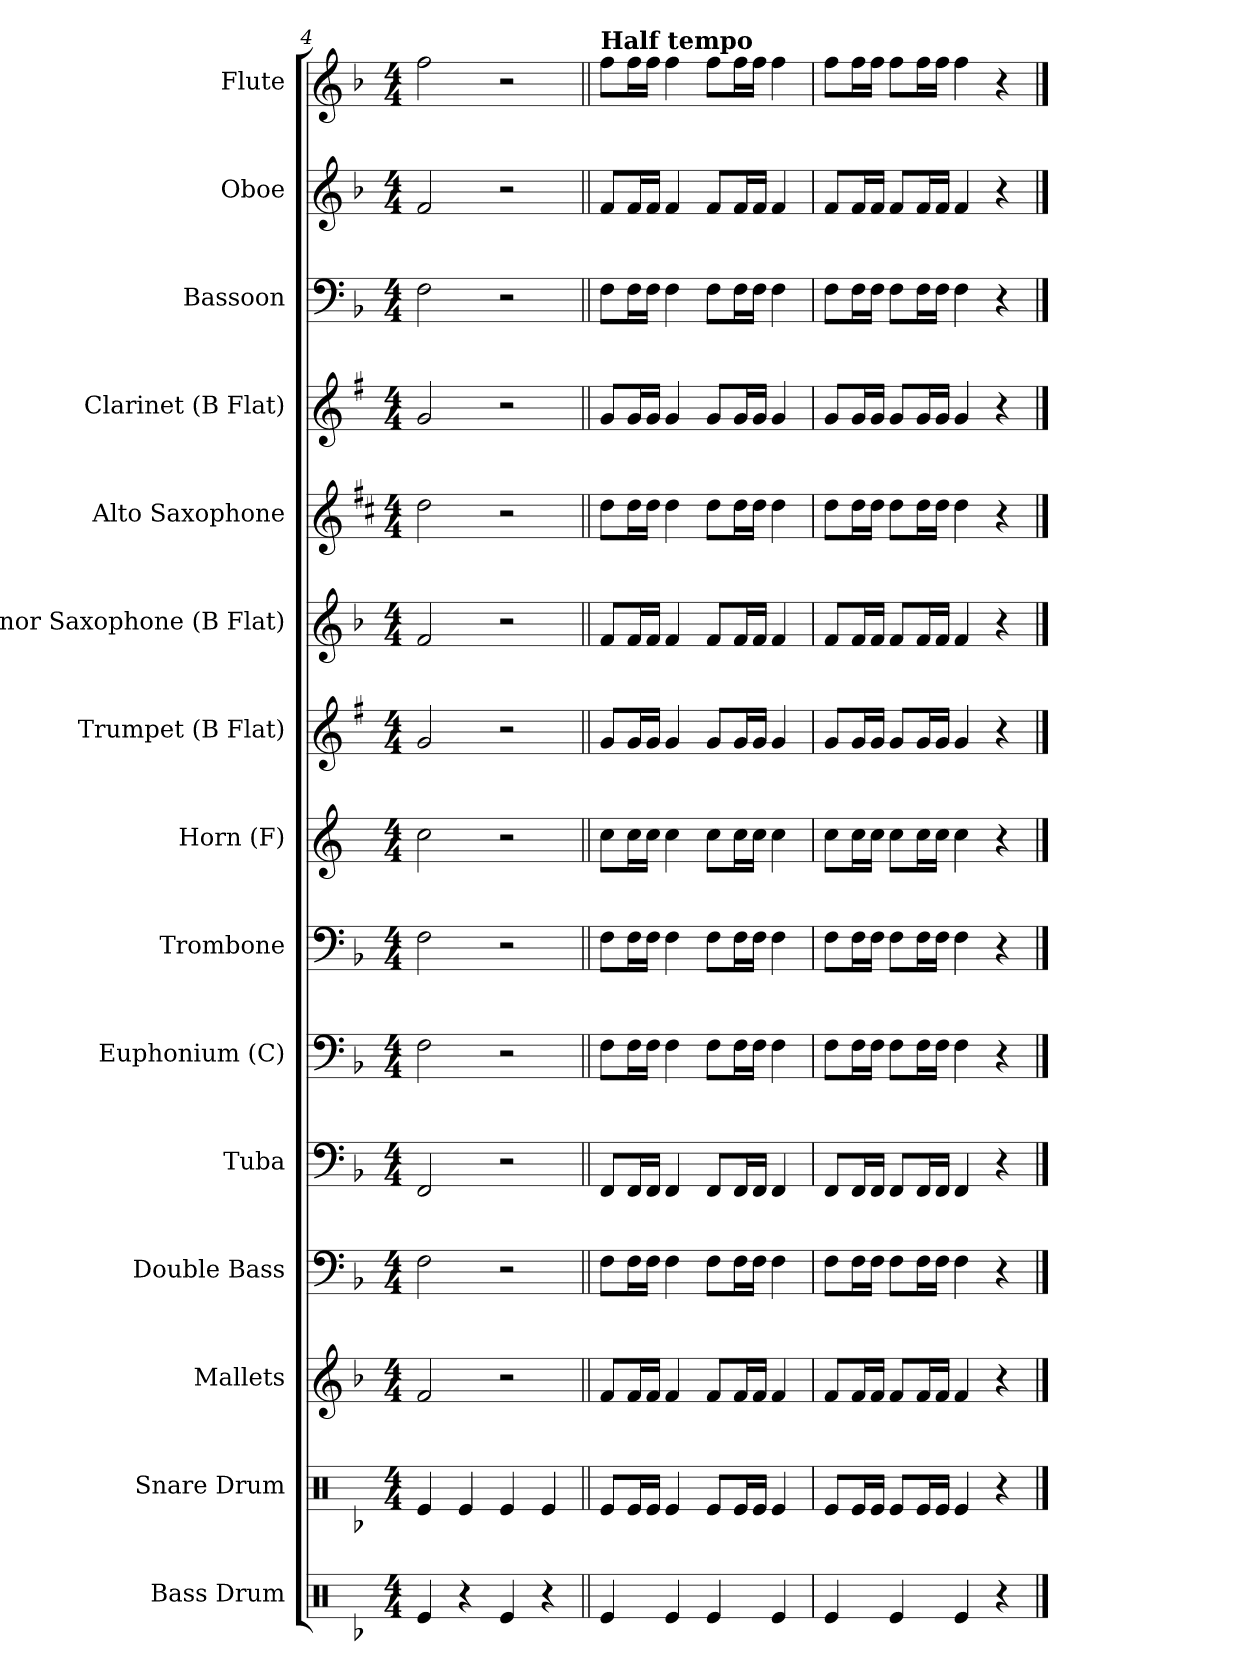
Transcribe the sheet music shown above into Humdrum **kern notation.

**kern	**kern	**kern	**kern	**kern	**kern	**kern	**kern	**kern	**kern	**kern	**kern	**kern	**kern	**kern
*part15	*part14	*part13	*part12	*part11	*part10	*part9	*part8	*part7	*part6	*part5	*part4	*part3	*part2	*part1
*staff15	*staff14	*staff13	*staff12	*staff11	*staff10	*staff9	*staff8	*staff7	*staff6	*staff5	*staff4	*staff3	*staff2	*staff1
*I"Bass Drum	*I"Snare Drum	*I"Mallets	*I"Double Bass	*I"Tuba	*I"Euphonium (C)	*I"Trombone	*I"Horn (F)	*I"Trumpet (B Flat)	*I"Tenor Saxophone (B Flat)	*I"Alto Saxophone	*I"Clarinet (B Flat)	*I"Bassoon	*I"Oboe	*I"Flute
*clefX	*clefX	*clefG2	*clefF4	*clefF4	*clefF4	*clefF4	*clefG2	*clefG2	*clefG2	*clefG2	*clefG2	*clefF4	*clefG2	*clefG2
*	*	*ITrd-14c-24	*ITrd7c12	*	*	*	*ITrd4c7	*ITrd1c2	*ITrd8c14	*ITrd5c9	*ITrd1c2	*	*	*
*k[b-]	*k[b-]	*k[b-]	*k[b-]	*k[b-]	*k[b-]	*k[b-]	*k[b-]	*k[b-]	*k[b-]	*k[b-]	*k[b-]	*k[b-]	*k[b-]	*k[b-]
*F:	*F:	*F:	*F:	*F:	*F:	*F:	*F:	*F:	*F:	*F:	*F:	*F:	*F:	*F:
*M4/4	*M4/4	*M4/4	*M4/4	*M4/4	*M4/4	*M4/4	*M4/4	*M4/4	*M4/4	*M4/4	*M4/4	*M4/4	*M4/4	*M4/4
=4	=4	=4	=4	=4	=4	=4	=4	=4	=4	=4	=4	=4	=4	=4
4Re/	4Re/	2fff/	2FF\	2FF/	2F\	2F\	2f\	2f/	2F/	2f\	2f/	2F\	2f/	2ff\
4r	4Re/	.	.	.	.	.	.	.	.	.	.	.	.	.
4Re/	4Re/	2r	2r	2r	2r	2r	2r	2r	2r	2r	2r	2r	2r	2r
4r	4Re/	.	.	.	.	.	.	.	.	.	.	.	.	.
=5||	=5||	=5||	=5||	=5||	=5||	=5||	=5||	=5||	=5||	=5||	=5||	=5||	=5||	=5||
*	*	*	*	*	*	*	*	*	*	*	*	*	*	*MM72
!	!	!	!	!	!	!	!	!	!	!	!	!	!	!LO:TX:a:B:t=Half tempo
4Re/	8Re/L	8fff/L	8FF\L	8FF/L	8F\L	8F\L	8f\L	8f/L	8F/L	8f\L	8f/L	8F\L	8f/L	8ff\L
.	16Re/L	16fff/L	16FF\L	16FF/L	16F\L	16F\L	16f\L	16f/L	16F/L	16f\L	16f/L	16F\L	16f/L	16ff\L
.	16Re/JJ	16fff/JJ	16FF\JJ	16FF/JJ	16F\JJ	16F\JJ	16f\JJ	16f/JJ	16F/JJ	16f\JJ	16f/JJ	16F\JJ	16f/JJ	16ff\JJ
4Re/	4Re/	4fff/	4FF\	4FF/	4F\	4F\	4f\	4f/	4F/	4f\	4f/	4F\	4f/	4ff\
4Re/	8Re/L	8fff/L	8FF\L	8FF/L	8F\L	8F\L	8f\L	8f/L	8F/L	8f\L	8f/L	8F\L	8f/L	8ff\L
.	16Re/L	16fff/L	16FF\L	16FF/L	16F\L	16F\L	16f\L	16f/L	16F/L	16f\L	16f/L	16F\L	16f/L	16ff\L
.	16Re/JJ	16fff/JJ	16FF\JJ	16FF/JJ	16F\JJ	16F\JJ	16f\JJ	16f/JJ	16F/JJ	16f\JJ	16f/JJ	16F\JJ	16f/JJ	16ff\JJ
4Re/	4Re/	4fff/	4FF\	4FF/	4F\	4F\	4f\	4f/	4F/	4f\	4f/	4F\	4f/	4ff\
=6	=6	=6	=6	=6	=6	=6	=6	=6	=6	=6	=6	=6	=6	=6
4Re/	8Re/L	8fff/L	8FF\L	8FF/L	8F\L	8F\L	8f\L	8f/L	8F/L	8f\L	8f/L	8F\L	8f/L	8ff\L
.	16Re/L	16fff/L	16FF\L	16FF/L	16F\L	16F\L	16f\L	16f/L	16F/L	16f\L	16f/L	16F\L	16f/L	16ff\L
.	16Re/JJ	16fff/JJ	16FF\JJ	16FF/JJ	16F\JJ	16F\JJ	16f\JJ	16f/JJ	16F/JJ	16f\JJ	16f/JJ	16F\JJ	16f/JJ	16ff\JJ
4Re/	8Re/L	8fff/L	8FF\L	8FF/L	8F\L	8F\L	8f\L	8f/L	8F/L	8f\L	8f/L	8F\L	8f/L	8ff\L
.	16Re/L	16fff/L	16FF\L	16FF/L	16F\L	16F\L	16f\L	16f/L	16F/L	16f\L	16f/L	16F\L	16f/L	16ff\L
.	16Re/JJ	16fff/JJ	16FF\JJ	16FF/JJ	16F\JJ	16F\JJ	16f\JJ	16f/JJ	16F/JJ	16f\JJ	16f/JJ	16F\JJ	16f/JJ	16ff\JJ
4Re/	4Re/	4fff/	4FF\	4FF/	4F\	4F\	4f\	4f/	4F/	4f\	4f/	4F\	4f/	4ff\
4r	4r	4r	4r	4r	4r	4r	4r	4r	4r	4r	4r	4r	4r	4r
==	==	==	==	==	==	==	==	==	==	==	==	==	==	==
*-	*-	*-	*-	*-	*-	*-	*-	*-	*-	*-	*-	*-	*-	*-
